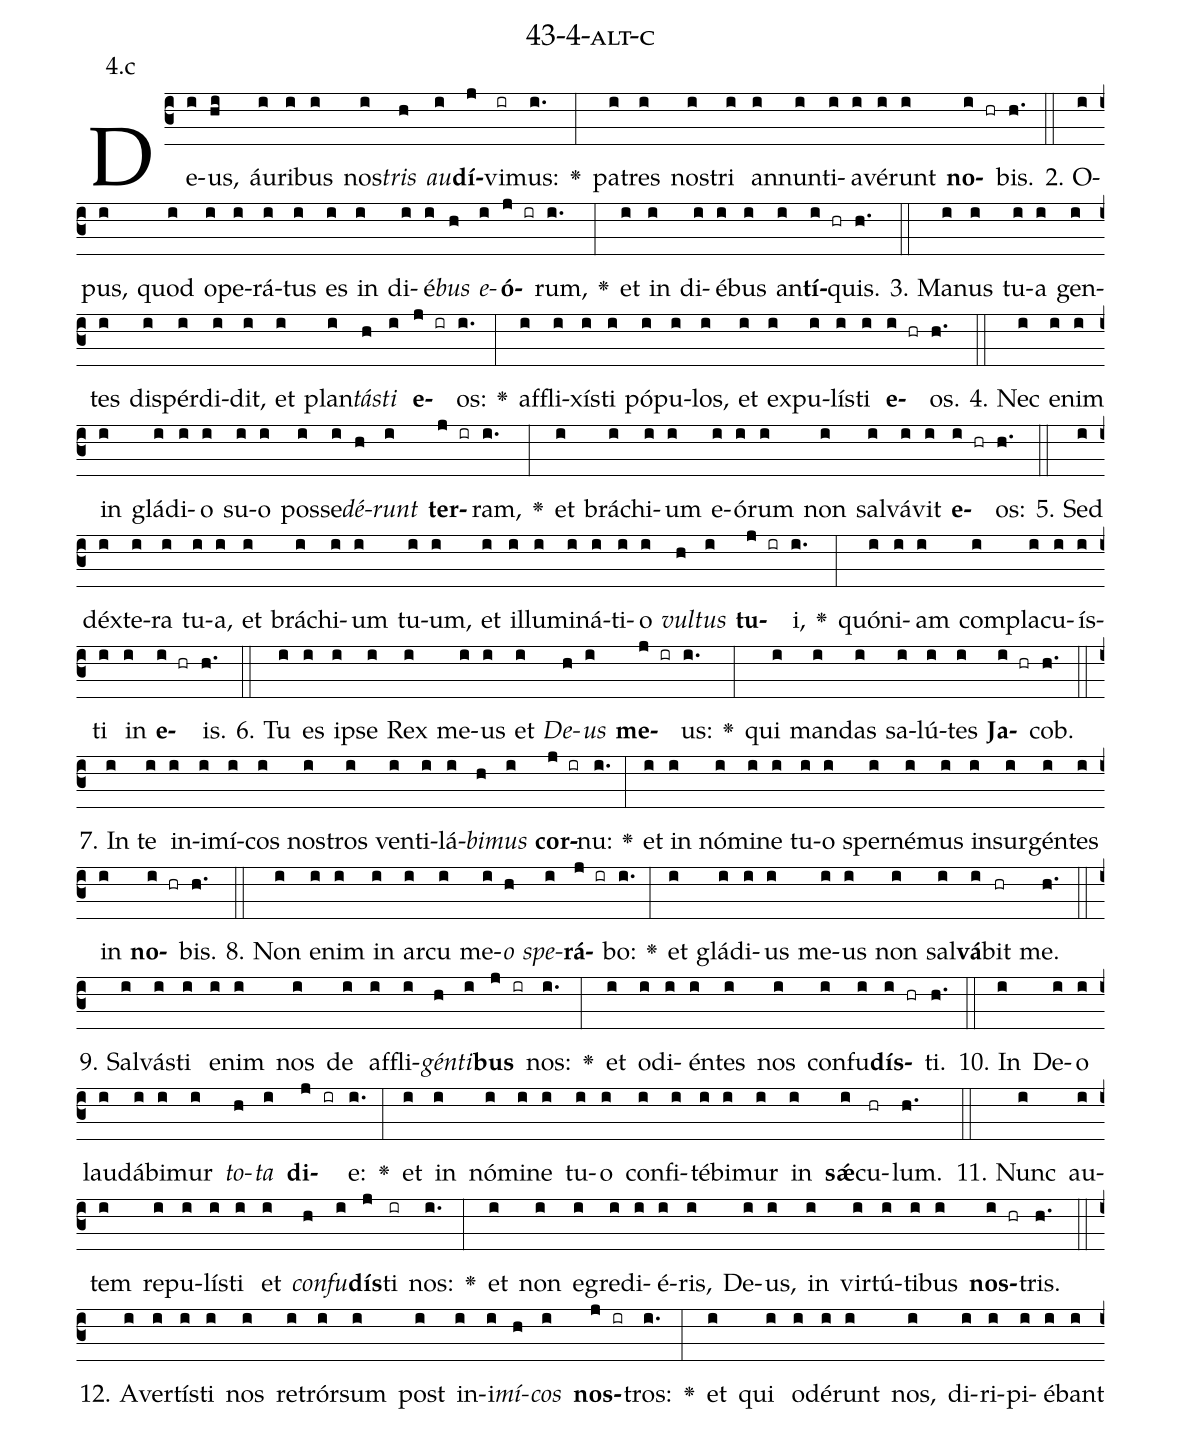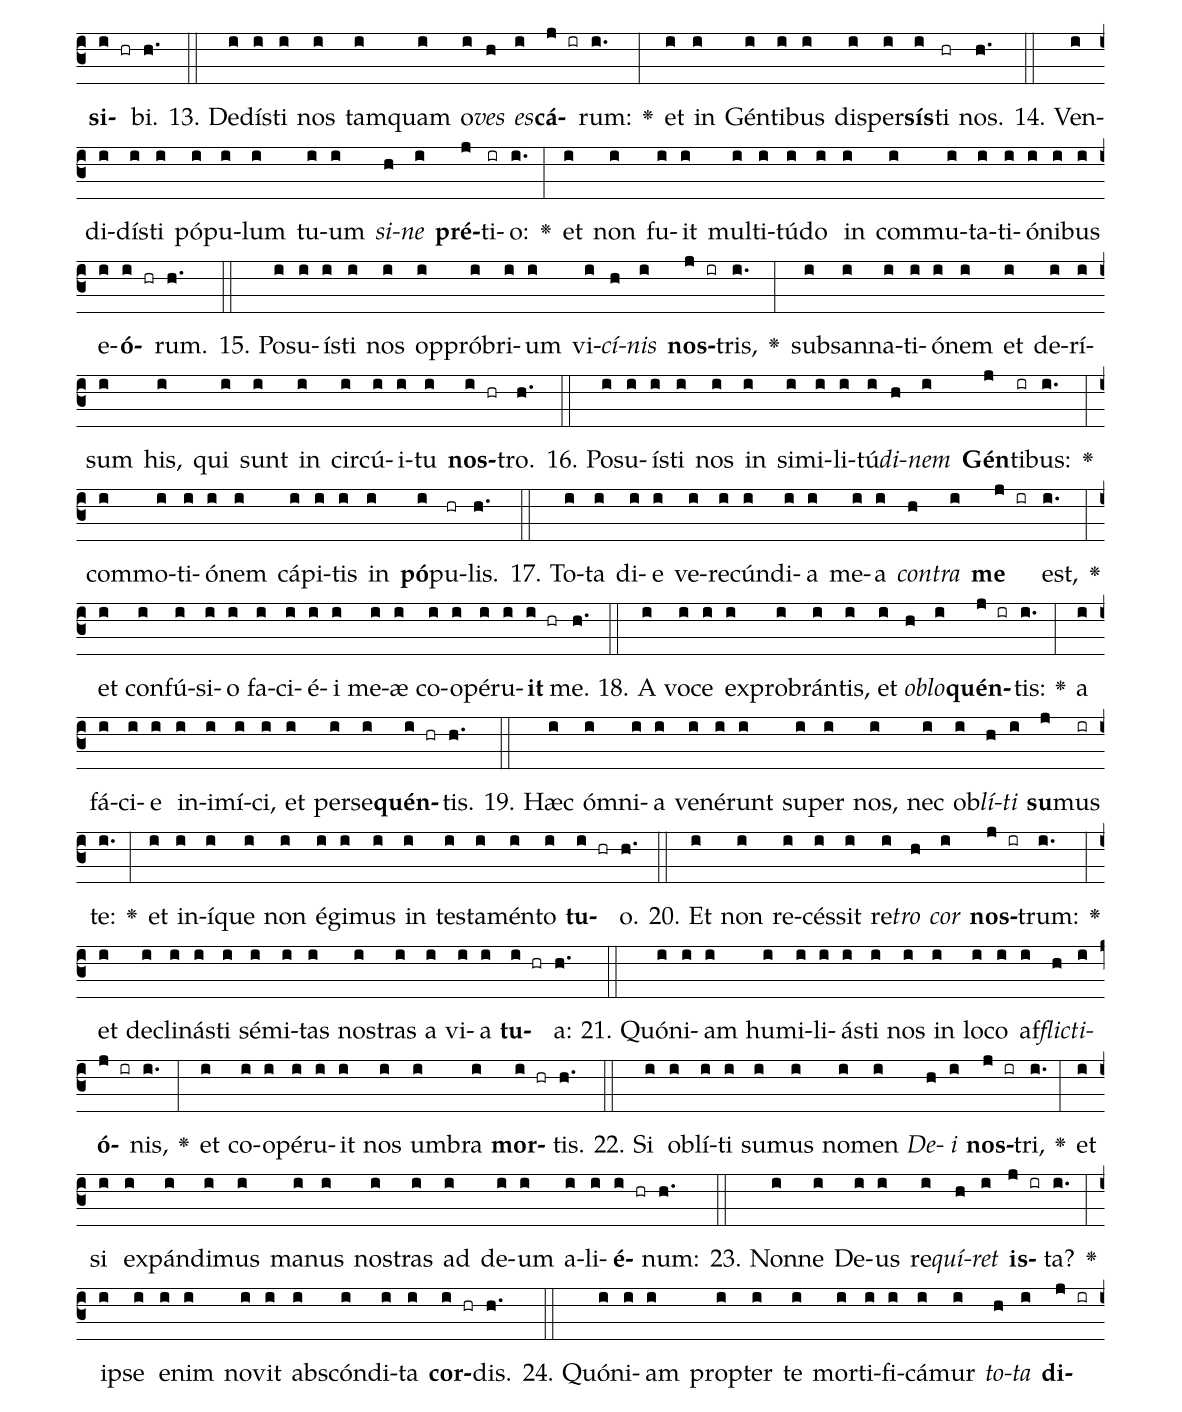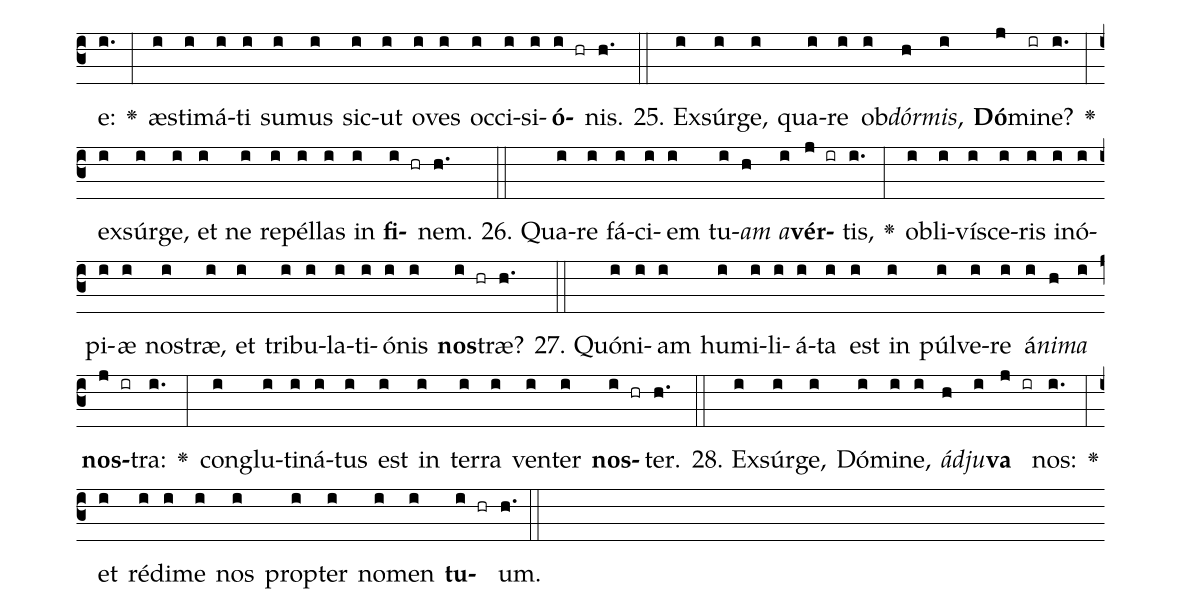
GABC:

name: 43-4-alt-c;
annotation: 4.c;
%%
(c3)De(i)us,(hi) áu(i)ri(i)bus(i) nos(i)<i>tris</i>(h) <i>au</i>(i)<b>dí</b>(j)vi(ir)mus:(i.) <v>\greheightstar</v>(:) pa(i)tres(i) nos(i)tri(i) an(i)nun(i)ti(i)a(i)vé(i)runt(i) <b>no</b>(i hr)bis.(h.) (::)
2. O(i)pus,(i) quod(i) o(i)pe(i)rá(i)tus(i) es(i) in(i) di(i)é(i)<i>bus</i>(h) <i>e</i>(i)<b>ó</b>(j ir)rum,(i.) <v>\greheightstar</v>(:) et(i) in(i) di(i)é(i)bus(i) an(i)<b>tí</b>(i hr)quis.(h.) (::)
3. Ma(i)nus(i) tu(i)a(i) gen(i)tes(i) dis(i)pér(i)di(i)dit,(i) et(i) plan(i)<i>tás</i>(h)<i>ti</i>(i) <b>e</b>(j ir)os:(i.) <v>\greheightstar</v>(:) af(i)fli(i)xís(i)ti(i) pó(i)pu(i)los,(i) et(i) ex(i)pu(i)lís(i)ti(i) <b>e</b>(i hr)os.(h.) (::)
4. Nec(i) e(i)nim(i) in(i) glá(i)di(i)o(i) su(i)o(i) pos(i)se(i)<i>dé</i>(h)<i>runt</i>(i) <b>ter</b>(j ir)ram,(i.) <v>\greheightstar</v>(:) et(i) brá(i)chi(i)um(i) e(i)ó(i)rum(i) non(i) sal(i)vá(i)vit(i) <b>e</b>(i hr)os:(h.) (::)
5. Sed(i) déx(i)te(i)ra(i) tu(i)a,(i) et(i) brá(i)chi(i)um(i) tu(i)um,(i) et(i) il(i)lu(i)mi(i)ná(i)ti(i)o(i) <i>vul</i>(h)<i>tus</i>(i) <b>tu</b>(j ir)i,(i.) <v>\greheightstar</v>(:) quón(i)i(i)am(i) com(i)pla(i)cu(i)ís(i)ti(i) in(i) <b>e</b>(i hr)is.(h.) (::)
6. Tu(i) es(i) ip(i)se(i) Rex(i) me(i)us(i) et(i) <i>De</i>(h)<i>us</i>(i) <b>me</b>(j ir)us:(i.) <v>\greheightstar</v>(:) qui(i) man(i)das(i) sa(i)lú(i)tes(i) <b>Ja</b>(i hr)cob.(h.) (::)
7. In(i) te(i) in(i)i(i)mí(i)cos(i) nos(i)tros(i) ven(i)ti(i)lá(i)<i>bi</i>(h)<i>mus</i>(i) <b>cor</b>(j ir)nu:(i.) <v>\greheightstar</v>(:) et(i) in(i) nó(i)mi(i)ne(i) tu(i)o(i) sper(i)né(i)mus(i) in(i)sur(i)gén(i)tes(i) in(i) <b>no</b>(i hr)bis.(h.) (::)
8. Non(i) e(i)nim(i) in(i) ar(i)cu(i) me(i)<i>o</i>(h) <i>spe</i>(i)<b>rá</b>(j ir)bo:(i.) <v>\greheightstar</v>(:) et(i) glá(i)di(i)us(i) me(i)us(i) non(i) sal(i)<b>vá</b>(i)bit(hr) me.(h.) (::)
9. Sal(i)vás(i)ti(i) e(i)nim(i) nos(i) de(i) af(i)fli(i)<i>gén</i>(h)<i>ti</i>(i)<b>bus</b>(j ir) nos:(i.) <v>\greheightstar</v>(:) et(i) o(i)di(i)én(i)tes(i) nos(i) con(i)fu(i)<b>dís</b>(i hr)ti.(h.) (::)
10. In(i) De(i)o(i) lau(i)dá(i)bi(i)mur(i) <i>to</i>(h)<i>ta</i>(i) <b>di</b>(j ir)e:(i.) <v>\greheightstar</v>(:) et(i) in(i) nó(i)mi(i)ne(i) tu(i)o(i) con(i)fi(i)té(i)bi(i)mur(i) in(i) <b>sǽ</b>(i)cu(hr)lum.(h.) (::)
11. Nunc(i) au(i)tem(i) re(i)pu(i)lís(i)ti(i) et(i) <i>con</i>(h)<i>fu</i>(i)<b>dís</b>(j)ti(ir) nos:(i.) <v>\greheightstar</v>(:) et(i) non(i) e(i)gre(i)di(i)é(i)ris,(i) De(i)us,(i) in(i) vir(i)tú(i)ti(i)bus(i) <b>nos</b>(i hr)tris.(h.) (::)
12. A(i)ver(i)tís(i)ti(i) nos(i) re(i)trór(i)sum(i) post(i) in(i)i(i)<i>mí</i>(h)<i>cos</i>(i) <b>nos</b>(j ir)tros:(i.) <v>\greheightstar</v>(:) et(i) qui(i) o(i)dé(i)runt(i) nos,(i) di(i)ri(i)pi(i)é(i)bant(i) <b>si</b>(i hr)bi.(h.) (::)
13. De(i)dís(i)ti(i) nos(i) tam(i)quam(i) o(i)<i>ves</i>(h) <i>es</i>(i)<b>cá</b>(j ir)rum:(i.) <v>\greheightstar</v>(:) et(i) in(i) Gén(i)ti(i)bus(i) di(i)sper(i)<b>sís</b>(i)ti(hr) nos.(h.) (::)
14. Ven(i)di(i)dís(i)ti(i) pó(i)pu(i)lum(i) tu(i)um(i) <i>si</i>(h)<i>ne</i>(i) <b>pré</b>(j)ti(ir)o:(i.) <v>\greheightstar</v>(:) et(i) non(i) fu(i)it(i) mul(i)ti(i)tú(i)do(i) in(i) com(i)mu(i)ta(i)ti(i)ó(i)ni(i)bus(i) e(i)<b>ó</b>(i hr)rum.(h.) (::)
15. Po(i)su(i)ís(i)ti(i) nos(i) op(i)pró(i)bri(i)um(i) vi(i)<i>cí</i>(h)<i>nis</i>(i) <b>nos</b>(j ir)tris,(i.) <v>\greheightstar</v>(:) sub(i)san(i)na(i)ti(i)ó(i)nem(i) et(i) de(i)rí(i)sum(i) his,(i) qui(i) sunt(i) in(i) cir(i)cú(i)i(i)tu(i) <b>nos</b>(i hr)tro.(h.) (::)
16. Po(i)su(i)ís(i)ti(i) nos(i) in(i) si(i)mi(i)li(i)tú(i)<i>di</i>(h)<i>nem</i>(i) <b>Gén</b>(j)ti(ir)bus:(i.) <v>\greheightstar</v>(:) com(i)mo(i)ti(i)ó(i)nem(i) cá(i)pi(i)tis(i) in(i) <b>pó</b>(i)pu(hr)lis.(h.) (::)
17. To(i)ta(i) di(i)e(i) ve(i)re(i)cún(i)di(i)a(i) me(i)a(i) <i>con</i>(h)<i>tra</i>(i) <b>me</b>(j ir) est,(i.) <v>\greheightstar</v>(:) et(i) con(i)fú(i)si(i)o(i) fa(i)ci(i)é(i)i(i) me(i)æ(i) co(i)o(i)pé(i)ru(i)<b>it</b>(i hr) me.(h.) (::)
18. A(i) vo(i)ce(i) ex(i)pro(i)brán(i)tis,(i) et(i) <i>ob</i>(h)<i>lo</i>(i)<b>quén</b>(j ir)tis:(i.) <v>\greheightstar</v>(:) a(i) fá(i)ci(i)e(i) in(i)i(i)mí(i)ci,(i) et(i) per(i)se(i)<b>quén</b>(i hr)tis.(h.) (::)
19. Hæc(i) óm(i)ni(i)a(i) ve(i)né(i)runt(i) su(i)per(i) nos,(i) nec(i) ob(i)<i>lí</i>(h)<i>ti</i>(i) <b>su</b>(j)mus(ir) te:(i.) <v>\greheightstar</v>(:) et(i) in(i)í(i)que(i) non(i) é(i)gi(i)mus(i) in(i) tes(i)ta(i)mén(i)to(i) <b>tu</b>(i hr)o.(h.) (::)
20. Et(i) non(i) re(i)cés(i)sit(i) re(i)<i>tro</i>(h) <i>cor</i>(i) <b>nos</b>(j ir)trum:(i.) <v>\greheightstar</v>(:) et(i) de(i)cli(i)nás(i)ti(i) sé(i)mi(i)tas(i) nos(i)tras(i) a(i) vi(i)a(i) <b>tu</b>(i hr)a:(h.) (::)
21. Quón(i)i(i)am(i) hu(i)mi(i)li(i)ás(i)ti(i) nos(i) in(i) lo(i)co(i) af(i)<i>flic</i>(h)<i>ti</i>(i)<b>ó</b>(j ir)nis,(i.) <v>\greheightstar</v>(:) et(i) co(i)o(i)pé(i)ru(i)it(i) nos(i) um(i)bra(i) <b>mor</b>(i hr)tis.(h.) (::)
22. Si(i) ob(i)lí(i)ti(i) su(i)mus(i) no(i)men(i) <i>De</i>(h)<i>i</i>(i) <b>nos</b>(j ir)tri,(i.) <v>\greheightstar</v>(:) et(i) si(i) ex(i)pán(i)di(i)mus(i) ma(i)nus(i) nos(i)tras(i) ad(i) de(i)um(i) a(i)li(i)<b>é</b>(i hr)num:(h.) (::)
23. Non(i)ne(i) De(i)us(i) re(i)<i>quí</i>(h)<i>ret</i>(i) <b>is</b>(j ir)ta?(i.) <v>\greheightstar</v>(:) ip(i)se(i) e(i)nim(i) no(i)vit(i) abs(i)cón(i)di(i)ta(i) <b>cor</b>(i hr)dis.(h.) (::)
24. Quón(i)i(i)am(i) prop(i)ter(i) te(i) mor(i)ti(i)fi(i)cá(i)mur(i) <i>to</i>(h)<i>ta</i>(i) <b>di</b>(j ir)e:(i.) <v>\greheightstar</v>(:) æs(i)ti(i)má(i)ti(i) su(i)mus(i) sic(i)ut(i) o(i)ves(i) oc(i)ci(i)si(i)<b>ó</b>(i hr)nis.(h.) (::)
25. Ex(i)súr(i)ge,(i) qua(i)re(i) ob(i)<i>dór</i>(h)<i>mis</i>,(i) <b>Dó</b>(j)mi(ir)ne?(i.) <v>\greheightstar</v>(:) ex(i)súr(i)ge,(i) et(i) ne(i) re(i)pél(i)las(i) in(i) <b>fi</b>(i hr)nem.(h.) (::)
26. Qua(i)re(i) fá(i)ci(i)em(i) tu(i)<i>am</i>(h) <i>a</i>(i)<b>vér</b>(j ir)tis,(i.) <v>\greheightstar</v>(:) ob(i)li(i)ví(i)sce(i)ris(i) in(i)ó(i)pi(i)æ(i) nos(i)træ,(i) et(i) tri(i)bu(i)la(i)ti(i)ó(i)nis(i) <b>nos</b>(i hr)træ?(h.) (::)
27. Quón(i)i(i)am(i) hu(i)mi(i)li(i)á(i)ta(i) est(i) in(i) púl(i)ve(i)re(i) á(i)<i>ni</i>(h)<i>ma</i>(i) <b>nos</b>(j ir)tra:(i.) <v>\greheightstar</v>(:) con(i)glu(i)ti(i)ná(i)tus(i) est(i) in(i) ter(i)ra(i) ven(i)ter(i) <b>nos</b>(i hr)ter.(h.) (::)
28. Ex(i)súr(i)ge,(i) Dó(i)mi(i)ne,(i) <i>ád</i>(h)<i>ju</i>(i)<b>va</b>(j ir) nos:(i.) <v>\greheightstar</v>(:) et(i) réd(i)i(i)me(i) nos(i) prop(i)ter(i) no(i)men(i) <b>tu</b>(i hr)um.(h.) (::)
